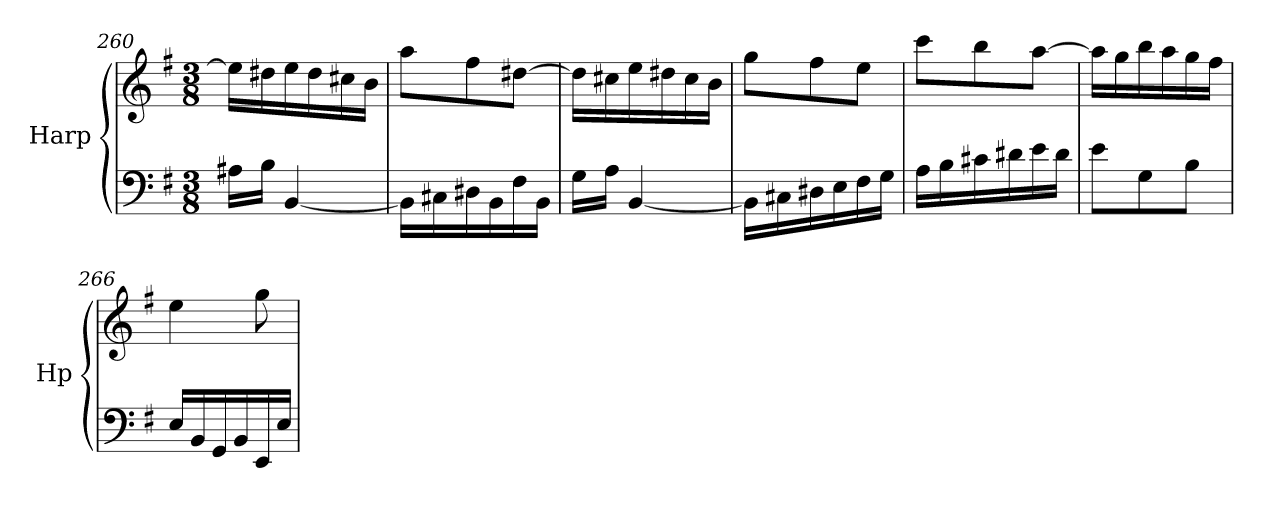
**kern	**kern
*part1	*part1
*staff2	*staff1
*I"Harp	*
*I'Hp	*
*clefF4	*clefG2
*k[f#]	*k[f#]
*M3/8	*M3/8
=260	=260
16A#X\LL	16ee\LL]
16B\JJ	16dd#X\
[4BB/	16ee\
.	16dd#\
.	16cc#X\
.	16b\JJ
=261	=261
16BB\LL]	8aa\L
16C#X\	.
16D#X\	8ff#\
16BB\	.
16F#\	[8dd#X\J
16BB\JJ	.
=262	=262
16G\LL	16dd#\LL]
16A\JJ	16cc#X\
[4BB/	16ee\
.	16dd#X\
.	16cc#\
.	16b\JJ
=263	=263
16BB\LL]	8gg\L
16C#X\	.
16D#X\	8ff#\
16E\	.
16F#\	8ee\J
16G\JJ	.
!!LO:LB:g=z
=264	=264
16A\LL	8ccc\L
16B\	.
16c#X\	8bb\
16d#X\	.
16e\	[8aa\J
16d#\JJ	.
=265	=265
8e\L	16aa\LL]
.	16gg\
8G\	16bb\
.	16aa\
8B\J	16gg\
.	16ff#\JJ
=266	=266
16E/LL	4ee\
16BB/	.
16GG/	.
16BB/	.
16EE/	8gg\
16E/JJ	.
=	=
*-	*-
